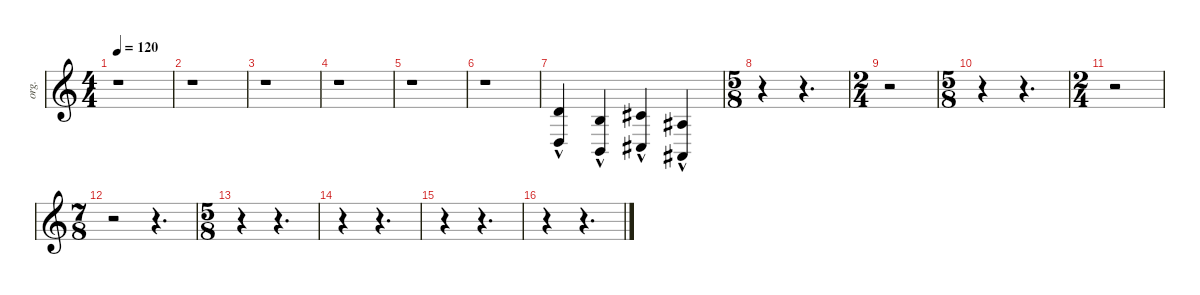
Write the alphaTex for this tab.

\defaultSystemsLayout 4
\hideDynamics
\bracketExtendMode nobrackets
\otherSystemsTrackNameOrientation horizontal
\track ("T. Rogers Keys 1" "org.") {instrument churchorgan}
\staff {score}
\tuning (Db4 Ab3 E3 B2 Gb2 Db2)
\ts (4 4)
\tempo 120
\clef g2
\ks c
r.1{dy f beam Down} |
r.1{beam Down} |
r.1{beam Down} |
r.1{beam Down} |
r.1{beam Down} |
r.1{beam Down} |
(1.1{hac} 3.4{hac}).4{instrument brightacousticpiano beam Up} (3.2{hac} 0.4{hac}).4{beam Up} (0.1{hac acc #} 2.4{hac acc #}).4{beam Up} (2.2{hac acc #} 4.5{hac acc #}).4{beam Up} |
\ts (5 8)
\beaming (8 2 3)
r.4{beam Down} r.4{d beam Down} |
\ts (2 4)
\beaming (8 2 2)
r.2{beam Down} |
\ts (5 8)
\beaming (8 2 3)
r.4{beam Down} r.4{d beam Down} |
\ts (2 4)
\beaming (8 2 2)
r.2{beam Down} |
\ts (7 8)
\beaming (8 2 2 3)
r.2{beam Down} r.4{d beam Down} |
\ts (5 8)
\beaming (8 2 3)
r.4{beam Down} r.4{d beam Down} |
r.4{beam Down} r.4{d beam Down} |
r.4{beam Down} r.4{d beam Down} |
r.4{beam Down} r.4{d beam Down}
